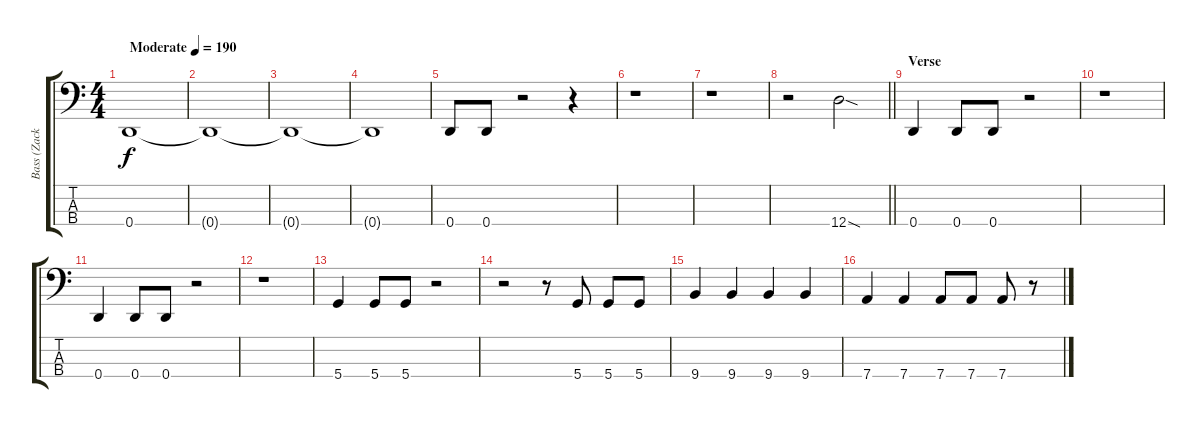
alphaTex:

\track ("Bass (Zack)" "Bass (Zack") {instrument electricbassfinger}
\staff {score tabs}
\tuning (G2 D2 A1 D1) {hide}
\ts (4 4)
\tempo (190 "Moderate")
\clef f4
\ks c
0.4.1{dy f instrument electricbassfinger} |
0.4{t}.1 |
0.4{t}.1 |
0.4{t}.1 |
0.4.8 0.4.8 r.2 r.4 |
r.1 |
r.1 |
\barLineRight lightlight
r.2 12.4{sod}.2 |
\section ("" "Verse")
0.4.4 0.4.8 0.4.8 r.2 |
r.1 |
0.4.4 0.4.8 0.4.8 r.2 |
r.1 |
5.4.4 5.4.8 5.4.8 r.2 |
r.2 r.8 5.4.8 5.4.8 5.4.8 |
9.4.4 9.4.4 9.4.4 9.4.4 |
7.4.4 7.4.4 7.4.8 7.4.8 7.4.8 r.8
